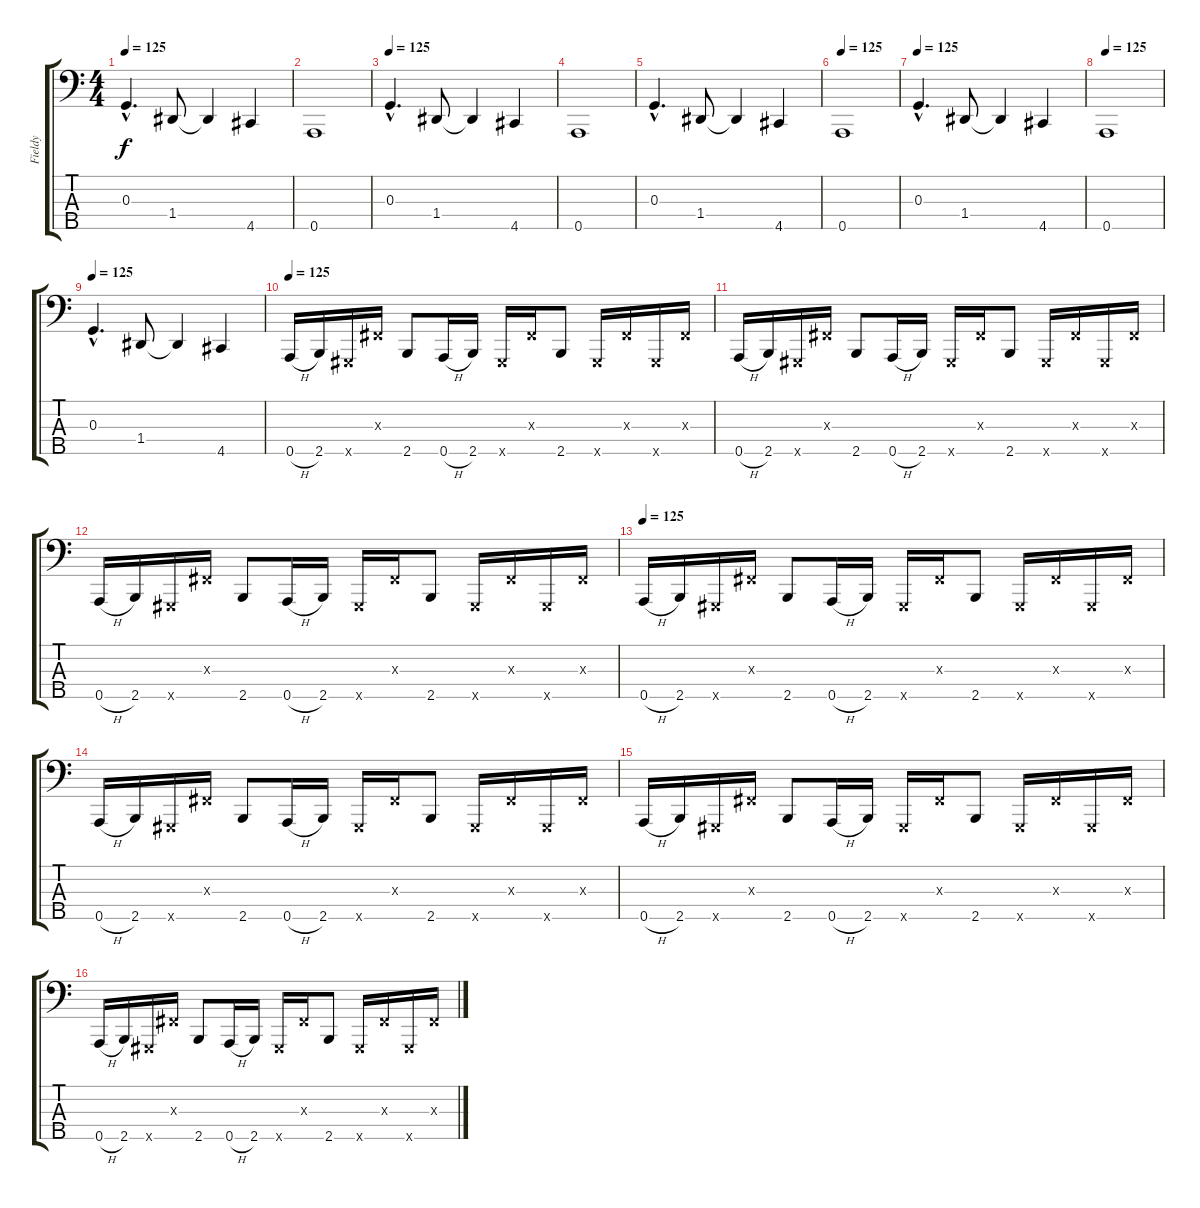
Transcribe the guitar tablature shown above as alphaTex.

\track ("Fieldy" "Fieldy") {instrument slapbass2}
\staff {score tabs}
\tuning (G2 C2 G1 D1 A0) {hide}
\ts (4 4)
\tempo 125
\clef f4
\ks c
0.3{hac}.4{d dy f} 1.4.8 1.4{t}.4 4.5.4 |
0.5.1 |
\tempo 125
0.3{hac}.4{d} 1.4.8 1.4{t}.4 4.5.4 |
0.5.1 |
0.3{hac}.4{d} 1.4.8 1.4{t}.4 4.5.4 |
\tempo 125
0.5.1 |
\tempo 125
0.3{hac}.4{d} 1.4.8 1.4{t}.4 4.5.4 |
\tempo 125
0.5.1 |
\tempo 125
0.3{hac}.4{d} 1.4.8 1.4{t}.4 4.5.4 |
\tempo 125
0.5{h}.16 2.5.16 -1.5{x}.16 -1.3{x}.16 2.5.8 0.5{h}.16 2.5.16 -1.5{x}.16 -1.3{x}.16 2.5.8 -1.5{x}.16 -1.3{x}.16 -1.5{x}.16 -1.3{x}.16 |
0.5{h}.16 2.5.16 -1.5{x}.16 -1.3{x}.16 2.5.8 0.5{h}.16 2.5.16 -1.5{x}.16 -1.3{x}.16 2.5.8 -1.5{x}.16 -1.3{x}.16 -1.5{x}.16 -1.3{x}.16 |
0.5{h}.16 2.5.16 -1.5{x}.16 -1.3{x}.16 2.5.8 0.5{h}.16 2.5.16 -1.5{x}.16 -1.3{x}.16 2.5.8 -1.5{x}.16 -1.3{x}.16 -1.5{x}.16 -1.3{x}.16 |
\tempo 125
0.5{h}.16 2.5.16 -1.5{x}.16 -1.3{x}.16 2.5.8 0.5{h}.16 2.5.16 -1.5{x}.16 -1.3{x}.16 2.5.8 -1.5{x}.16 -1.3{x}.16 -1.5{x}.16 -1.3{x}.16 |
0.5{h}.16 2.5.16 -1.5{x}.16 -1.3{x}.16 2.5.8 0.5{h}.16 2.5.16 -1.5{x}.16 -1.3{x}.16 2.5.8 -1.5{x}.16 -1.3{x}.16 -1.5{x}.16 -1.3{x}.16 |
0.5{h}.16 2.5.16 -1.5{x}.16 -1.3{x}.16 2.5.8 0.5{h}.16 2.5.16 -1.5{x}.16 -1.3{x}.16 2.5.8 -1.5{x}.16 -1.3{x}.16 -1.5{x}.16 -1.3{x}.16 |
0.5{h}.16 2.5.16 -1.5{x}.16 -1.3{x}.16 2.5.8 0.5{h}.16 2.5.16 -1.5{x}.16 -1.3{x}.16 2.5.8 -1.5{x}.16 -1.3{x}.16 -1.5{x}.16 -1.3{x}.16
